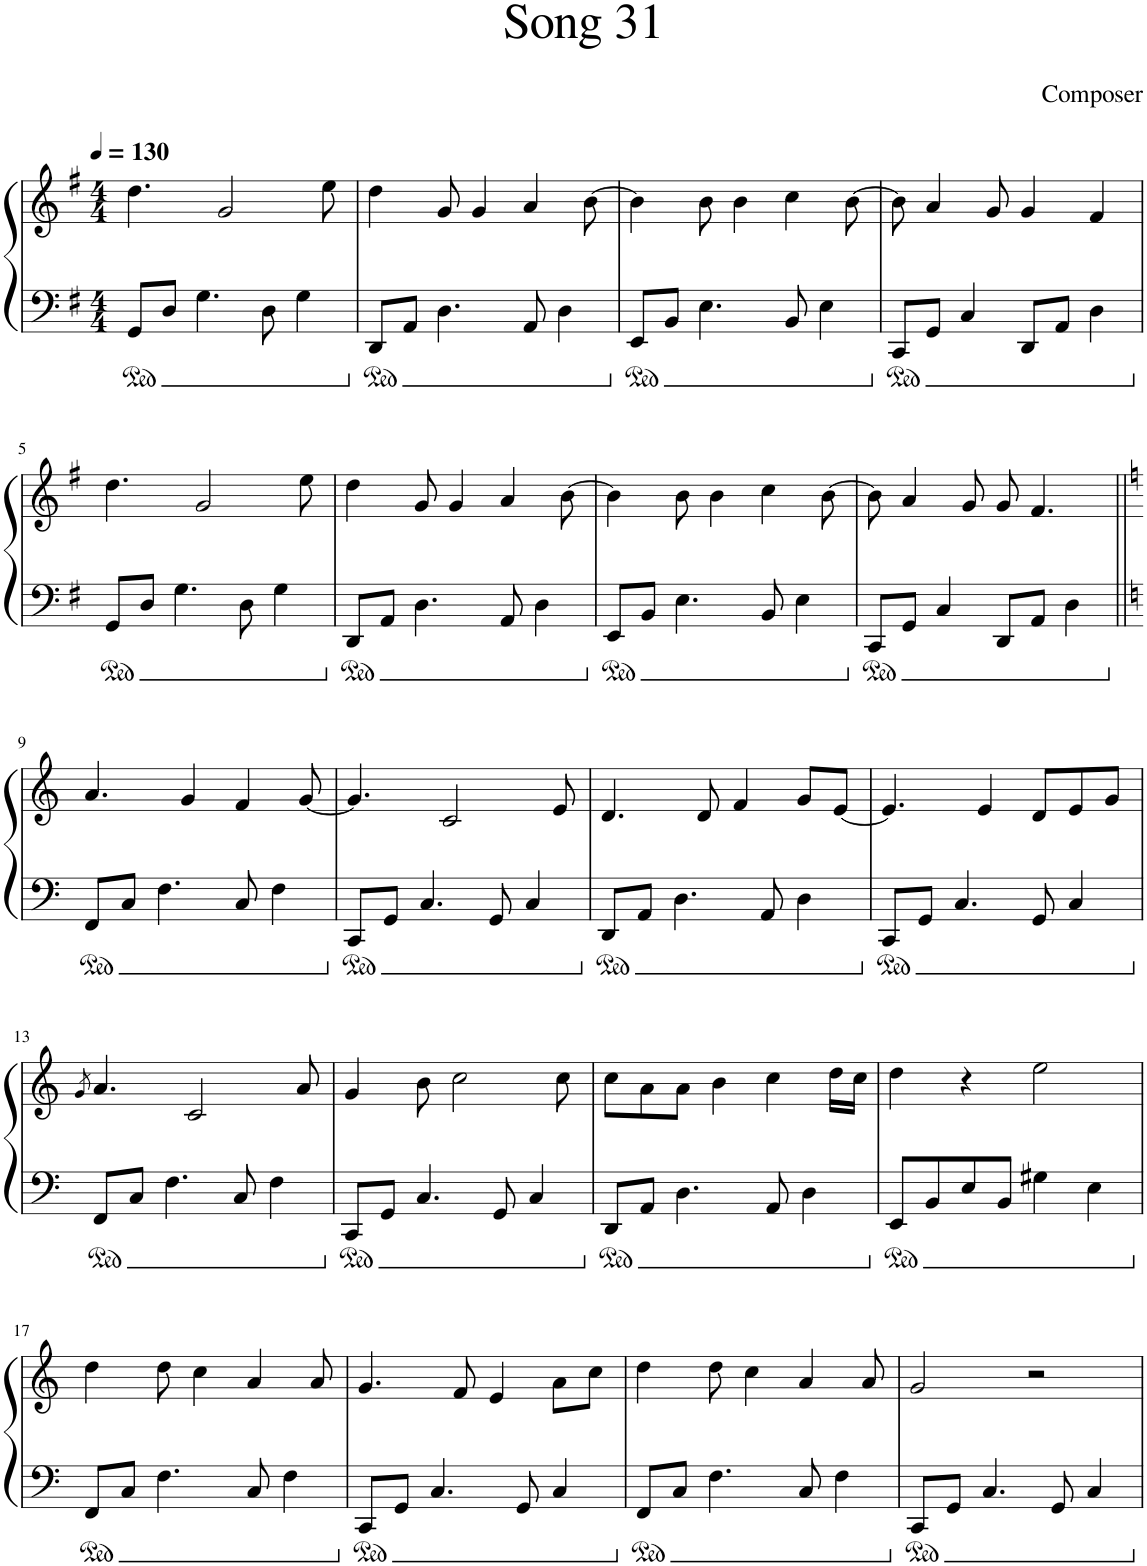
**kern	**kern
*part1	*part1
*staff2	*staff1
*I"Piano	*
*I'Pno.	*
*clefF4	*clefG2
*k[f#]	*k[f#]
*M4/4	*M4/4
*MM130	*MM130
=1	=1
8GG/L	4.dd\
8D/J	.
4.G\	.
.	2g/
8D\	.
4G\	.
.	8ee\
=2	=2
8DD/L	4dd\
8AA/J	.
4.D\	8g/
.	4g/
8AA/	4a/
4D\	.
.	[8b\
=3	=3
8EE/L	4b\]
8BB/J	.
4.E\	8b\
.	4b\
8BB/	4cc\
4E\	.
.	[8b\
=4	=4
8CC/L	8b\]
8GG/J	4a/
4C/	.
.	8g/
8DD/L	4g/
8AA/J	.
4D\	4f#/
!!LO:LB:g=z
=5	=5
8GG/L	4.dd\
8D/J	.
4.G\	.
.	2g/
8D\	.
4G\	.
.	8ee\
=6	=6
8DD/L	4dd\
8AA/J	.
4.D\	8g/
.	4g/
8AA/	4a/
4D\	.
.	[8b\
=7	=7
8EE/L	4b\]
8BB/J	.
4.E\	8b\
.	4b\
8BB/	4cc\
4E\	.
.	[8b\
=8	=8
8CC/L	8b\]
8GG/J	4a/
4C/	.
.	8g/
8DD/L	8g/
8AA/J	4.f#/
4D\	.
!!LO:LB:g=z
=9||	=9||
*k[]	*k[]
8FF/L	4.a/
8C/J	.
4.F\	.
.	4g/
8C/	4f/
4F\	.
.	[8g/
=10	=10
8CC/L	4.g/]
8GG/J	.
4.C/	.
.	2c/
8GG/	.
4C/	.
.	8e/
=11	=11
8DD/L	4.d/
8AA/J	.
4.D\	.
.	8d/
.	4f/
8AA/	.
4D\	8g/L
.	[8e/J
=12	=12
8CC/L	4.e/]
8GG/J	.
4.C/	.
.	4e/
8GG/	8d/L
4C/	8e/
.	8g/J
!!LO:LB:g=z
=13	=13
.	8qg/
8FF/L	4.a/
8C/J	.
4.F\	.
.	2c/
8C/	.
4F\	.
.	8a/
=14	=14
8CC/L	4g/
8GG/J	.
4.C/	8b\
.	2cc\
8GG/	.
4C/	.
.	8cc\
=15	=15
8DD/L	8cc\L
8AA/J	8a\
4.D\	8a\J
.	4b\
8AA/	4cc\
4D\	.
.	16dd\LL
.	16cc\JJ
=16	=16
8EE/L	4dd\
8BB/	.
8E/	4r
8BB/J	.
4G#X\	2ee\
4E\	.
!!LO:LB:g=z
=17	=17
8FF/L	4dd\
8C/J	.
4.F\	8dd\
.	4cc\
8C/	4a/
4F\	.
.	8a/
=18	=18
8CC/L	4.g/
8GG/J	.
4.C/	.
.	8f/
.	4e/
8GG/	.
4C/	8a\L
.	8cc\J
=19	=19
8FF/L	4dd\
8C/J	.
4.F\	8dd\
.	4cc\
8C/	4a/
4F\	.
.	8a/
=20	=20
8CC/L	2g/
8GG/J	.
4.C/	.
.	2r
8GG/	.
4C/	.
=	=
*-	*-
